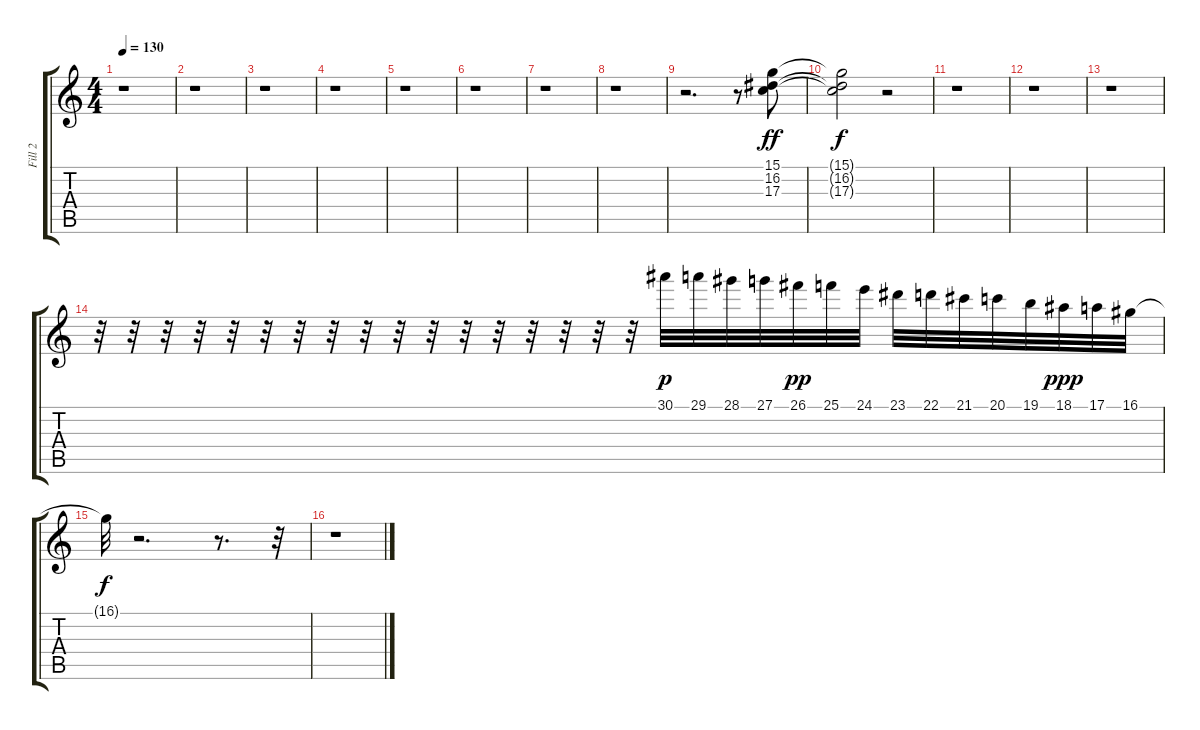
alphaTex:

\track ("Fill 2" "Fill 2") {instrument ocarina}
\staff {score tabs}
\tuning (E4 B3 G3 D3 A2 E2) {hide}
\ts (4 4)
\tempo 130
\clef g2
\ks c
r.1{dy f} |
r.1 |
r.1 |
r.1 |
r.1 |
r.1 |
r.1 |
r.1 |
r.2{d} r.8 (15.1 16.2 17.3).8{dy ff volume 0} |
(15.1{t} 16.2{t} 17.3{t}).2{dy f} r.2 |
r.1 |
r.1 |
r.1 |
r.32{volume 7 instrument gunshot} r.32 r.32 r.32 r.32 r.32 r.32 r.32 r.32 r.32 r.32 r.32 r.32 r.32 r.32 r.32 r.32 30.1.32{dy p} 29.1.32 28.1.32 27.1.32 26.1.32{dy pp} 25.1.32 24.1.32 23.1.32 22.1.32 21.1.32 20.1.32 19.1.32 18.1.32{dy ppp} 17.1.32 16.1.32 |
16.1{t}.32{dy f} r.2{d} r.8{d} r.32 |
r.1
